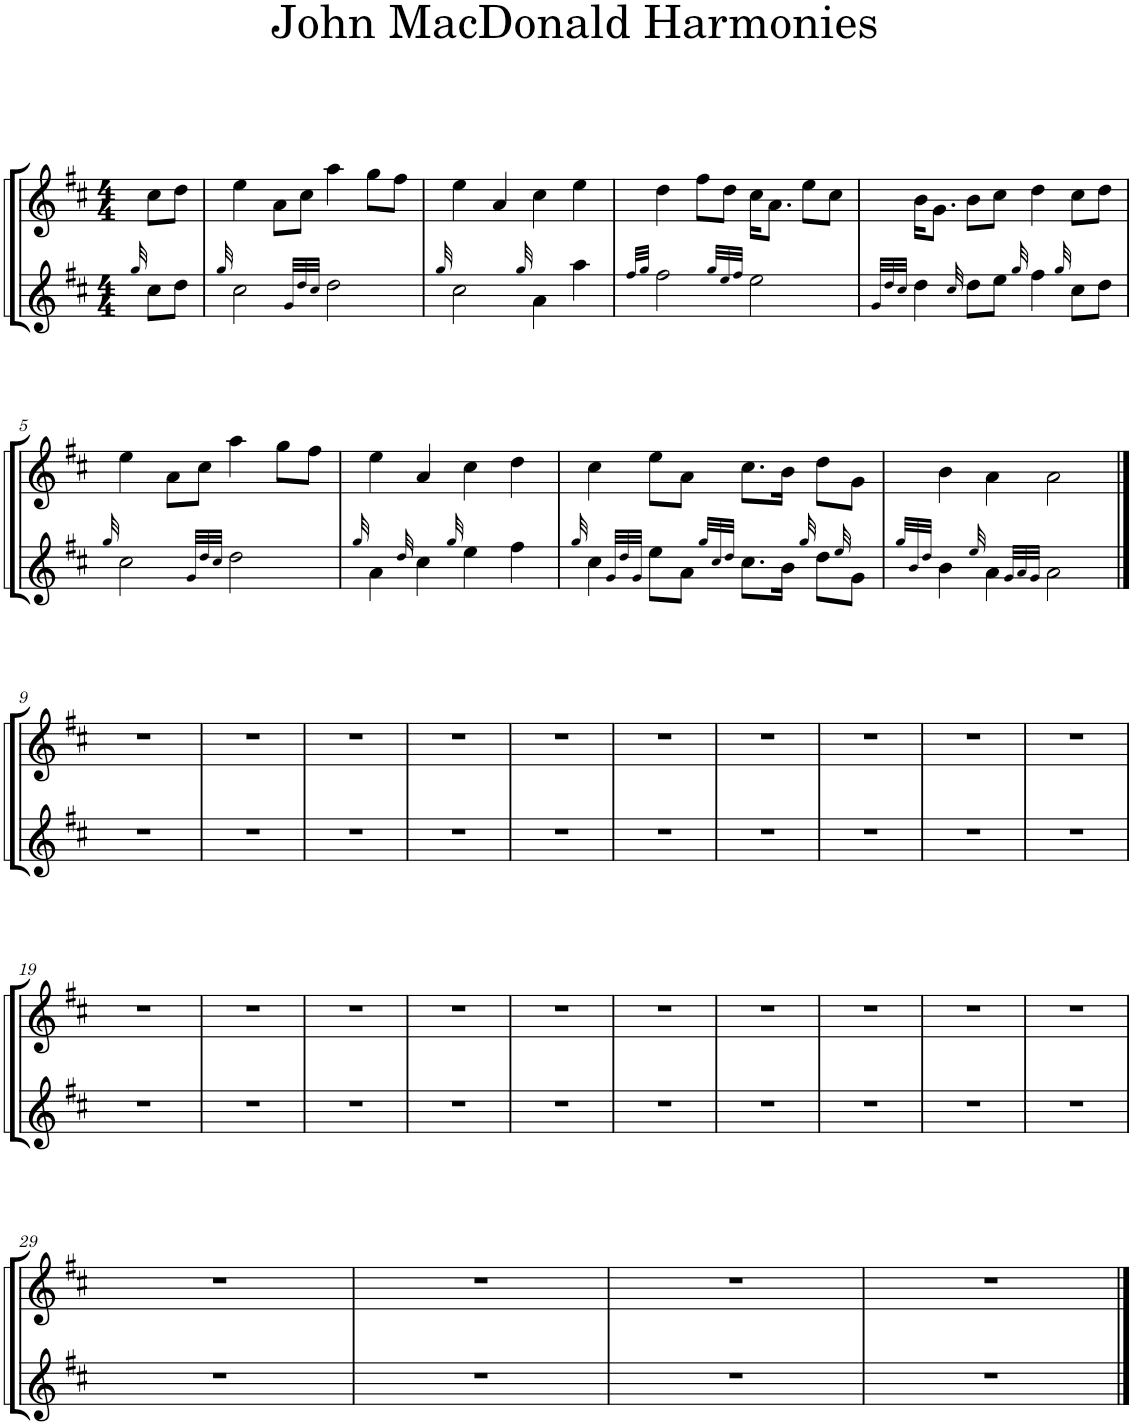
**kern	**kern
*part2	*part1
*staff2	*staff1
*I"Oboe 2	*I"Oboe 1
*I'Ob	*I'Ob
*clefG2	*clefG2
*k[f#c#]	*k[f#c#]
*M4/4	*M4/4
=	=
32qgg/	.
8cc#\L	8cc#\L
8dd\J	8dd\J
=1	=1
32qgg/	.
2cc#\	4ee\
.	8a\L
.	8cc#\J
32qg/LLL	.
32qdd/	.
32qcc#/JJJ	.
2dd\	4aa\
.	8gg\L
.	8ff#\J
=2	=2
32qgg/	.
2cc#\	4ee\
.	4a/
32qgg/	.
4a\	4cc#\
4aa\	4ee\
=3	=3
32qff#/LLL	.
32qgg/JJJ	.
2ff#\	4dd\
.	8ff#\L
.	8dd\J
32qgg/LLL	.
32qee/	.
32qff#/JJJ	.
2ee\	16cc#\KL
.	8.a\J
.	8ee\L
.	8cc#\J
=4	=4
32qg/LLL	.
32qdd/	.
32qcc#/JJJ	.
4dd\	16b\KL
.	8.g\J
32qcc#/	.
8dd\L	8b\L
8ee\J	8cc#\J
32qgg/	.
4ff#\	4dd\
32qgg/	.
8cc#\L	8cc#\L
8dd\J	8dd\J
!!LO:LB:g=z
=5	=5
32qgg/	.
2cc#\	4ee\
.	8a\L
.	8cc#\J
32qg/LLL	.
32qdd/	.
32qcc#/JJJ	.
2dd\	4aa\
.	8gg\L
.	8ff#\J
=6	=6
32qgg/	.
4a\	4ee\
32qdd/	.
4cc#\	4a/
32qgg/	.
4ee\	4cc#\
4ff#\	4dd\
=7	=7
32qgg/	.
4cc#\	4cc#\
32qg/LLL	.
32qdd/	.
32qg/JJJ	.
8ee\L	8ee\L
8a\J	8a\J
32qgg/LLL	.
32qcc#/	.
32qdd/JJJ	.
8.cc#\L	8.cc#\L
16b\Jk	16b\Jk
32qgg/	.
8dd\L	8dd\L
32qee/	.
8g\J	8g\J
=8	=8
32qgg/LLL	.
32qb/	.
32qdd/JJJ	.
4b\	4b\
32qee/	.
4a\	4a\
32qg/LLL	.
32qa/	.
32qg/JJJ	.
2a\	2a\
!!LO:LB:g=z
==9	==9
1r	1r
=10	=10
1r	1r
=11	=11
1r	1r
=12	=12
1r	1r
=13	=13
1r	1r
=14	=14
1r	1r
=15	=15
1r	1r
=16	=16
1r	1r
=17	=17
1r	1r
=18	=18
1r	1r
!!LO:LB:g=z
=19	=19
1r	1r
=20	=20
1r	1r
=21	=21
1r	1r
=22	=22
1r	1r
=23	=23
1r	1r
=24	=24
1r	1r
=25	=25
1r	1r
=26	=26
1r	1r
=27	=27
1r	1r
=28	=28
1r	1r
!!LO:LB:g=z
=29	=29
1r	1r
=30	=30
1r	1r
=31	=31
1r	1r
=32	=32
1r	1r
==	==
*-	*-
